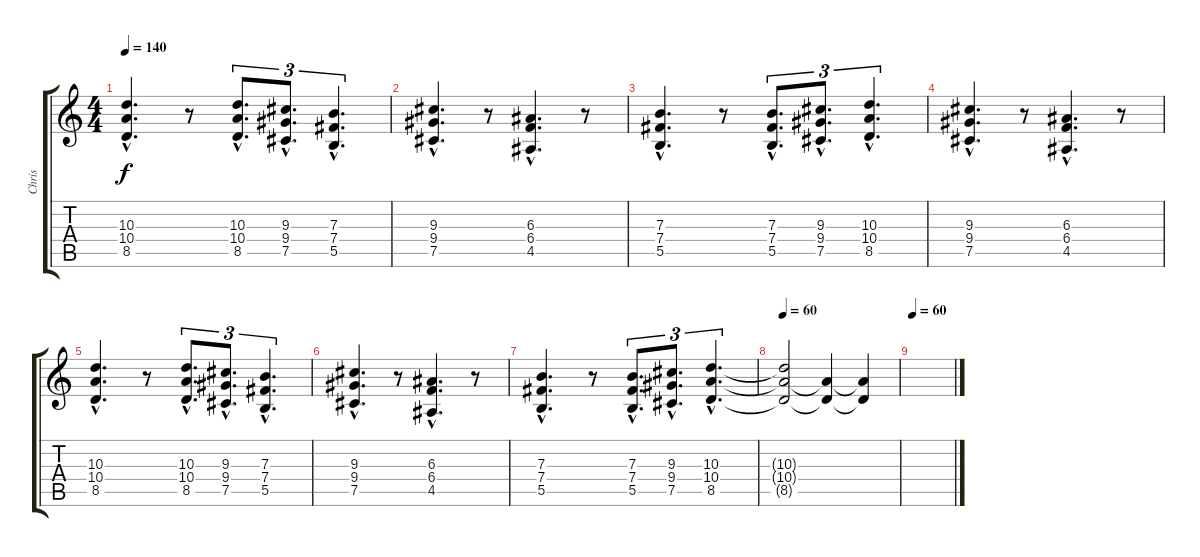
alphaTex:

\track ("Chris" "Chris") {instrument distortionguitar}
\staff {score tabs}
\tuning (Db4 Ab3 E3 B2 Gb2 Db2) {hide}
\ts (4 4)
\tempo 140
\clef g2
\ks c
(10.3{hac} 10.4{hac} 8.5{hac}).4{d dy f} r.8 (10.3{hac} 10.4{hac} 8.5{hac}).8{d tu (3 2)} (9.3{hac} 9.4{hac} 7.5{hac}).8{d tu (3 2)} (7.3{hac} 7.4{hac} 5.5{hac}).4{d tu (3 2)} |
(9.3{hac} 9.4{hac} 7.5{hac}).4{d} r.8 (6.3{hac} 6.4{hac} 4.5{hac}).4{d} r.8 |
(7.3{hac} 7.4{hac} 5.5{hac}).4{d} r.8 (7.3{hac} 7.4{hac} 5.5{hac}).8{d tu (3 2)} (9.3{hac} 9.4{hac} 7.5{hac}).8{d tu (3 2)} (10.3{hac} 10.4{hac} 8.5{hac}).4{d tu (3 2)} |
(9.3{hac} 9.4{hac} 7.5{hac}).4{d} r.8 (6.3{hac} 6.4{hac} 4.5{hac}).4{d} r.8 |
(10.3{hac} 10.4{hac} 8.5{hac}).4{d} r.8 (10.3{hac} 10.4{hac} 8.5{hac}).8{d tu (3 2)} (9.3{hac} 9.4{hac} 7.5{hac}).8{d tu (3 2)} (7.3{hac} 7.4{hac} 5.5{hac}).4{d tu (3 2)} |
(9.3{hac} 9.4{hac} 7.5{hac}).4{d} r.8 (6.3{hac} 6.4{hac} 4.5{hac}).4{d} r.8 |
(7.3{hac} 7.4{hac} 5.5{hac}).4{d} r.8 (7.3{hac} 7.4{hac} 5.5{hac}).8{d tu (3 2)} (9.3{hac} 9.4{hac} 7.5{hac}).8{d tu (3 2)} (10.3{hac} 10.4{hac} 8.5{hac}).4{d tu (3 2)} |
\tempo 60
(10.3{t} 10.4{t} 8.5{t}).2 (10.4{t} 8.5{t}).4 (10.4{t} 8.5{t}).4 |
\tempo 60
